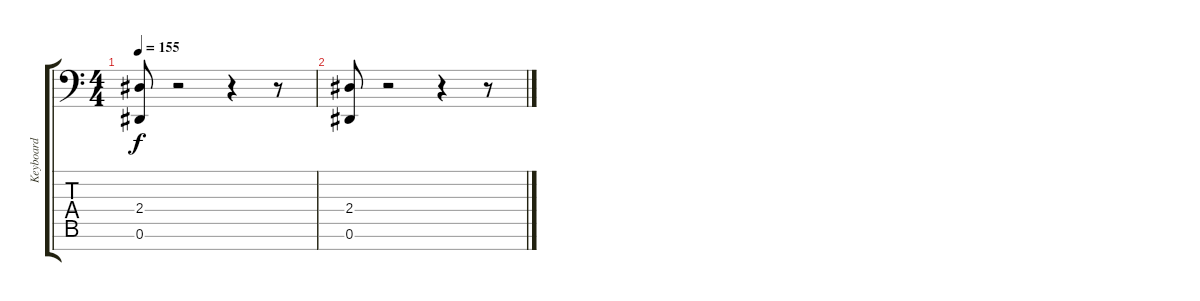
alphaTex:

\track ("Keyboard" "Keyboard") {instrument lead2sawtooth}
\staff {score tabs}
\tuning (Eb4 Bb3 Gb3 Db3 Ab2 Eb2 Ab1) {hide}
\ts (4 4)
\tempo 155
\clef f4
\ks c
(2.4 0.6).8{dy f} r.2 r.4 r.8 |
(2.4 0.6).8 r.2 r.4 r.8
